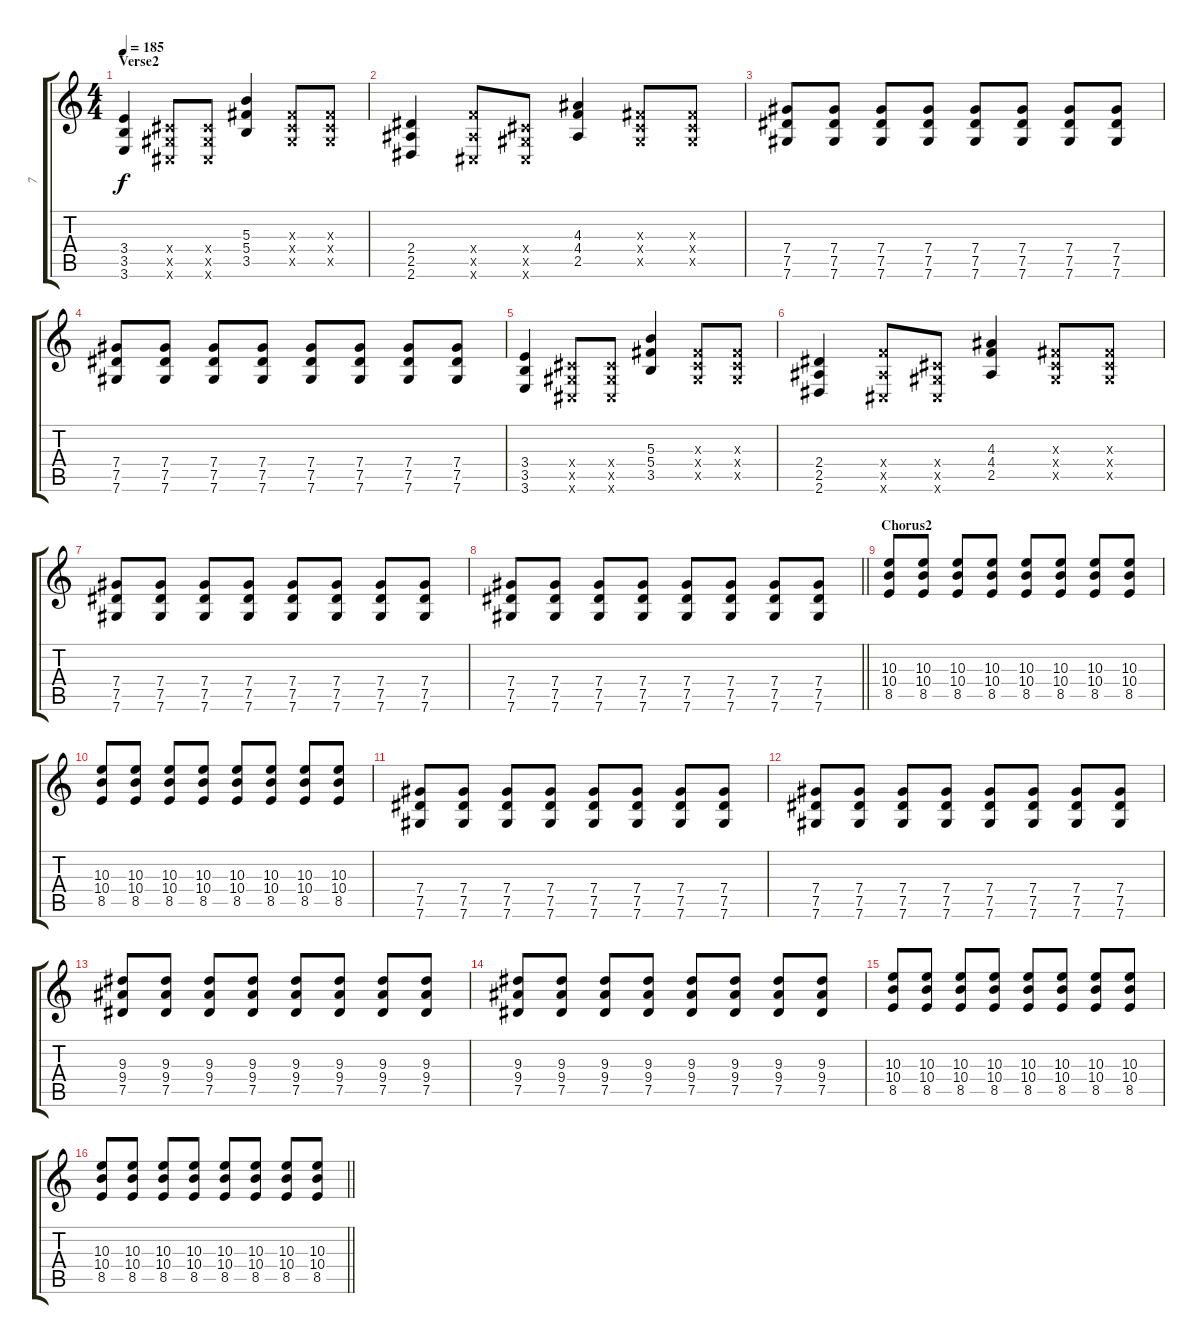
\track ("7" "7") {instrument overdrivenguitar}
\staff {score tabs}
\tuning (Eb4 Bb3 Gb3 Db3 Ab2 Db2) {hide}
\ts (4 4)
\section ("" "Verse2")
\tempo 185
\clef g2
\ks c
(3.4 3.5 3.6).4{dy f} (0.4{x} 0.5{x} 0.6{x}).8 (0.4{x} 0.5{x} 0.6{x}).8 (5.3 5.4 3.5).4 (0.3{x} 0.4{x} 0.5{x}).8 (0.3{x} 0.4{x} 0.5{x}).8 |
(2.4 2.5 2.6).4 (4.4{x} 2.5{x} 0.6{x}).8 (0.4{x} 0.5{x} 0.6{x}).8 (4.3 4.4 2.5).4 (0.3{x} 0.4{x} 0.5{x}).8 (0.3{x} 0.4{x} 0.5{x}).8 |
(7.4 7.5 7.6).8 (7.4 7.5 7.6).8 (7.4 7.5 7.6).8 (7.4 7.5 7.6).8 (7.4 7.5 7.6).8 (7.4 7.5 7.6).8 (7.4 7.5 7.6).8 (7.4 7.5 7.6).8 |
(7.4 7.5 7.6).8 (7.4 7.5 7.6).8 (7.4 7.5 7.6).8 (7.4 7.5 7.6).8 (7.4 7.5 7.6).8 (7.4 7.5 7.6).8 (7.4 7.5 7.6).8 (7.4 7.5 7.6).8 |
(3.4 3.5 3.6).4 (0.4{x} 0.5{x} 0.6{x}).8 (0.4{x} 0.5{x} 0.6{x}).8 (5.3 5.4 3.5).4 (0.3{x} 0.4{x} 0.5{x}).8 (0.3{x} 0.4{x} 0.5{x}).8 |
(2.4 2.5 2.6).4 (4.4{x} 2.5{x} 0.6{x}).8 (0.4{x} 0.5{x} 0.6{x}).8 (4.3 4.4 2.5).4 (0.3{x} 0.4{x} 0.5{x}).8 (0.3{x} 0.4{x} 0.5{x}).8 |
(7.4 7.5 7.6).8 (7.4 7.5 7.6).8 (7.4 7.5 7.6).8 (7.4 7.5 7.6).8 (7.4 7.5 7.6).8 (7.4 7.5 7.6).8 (7.4 7.5 7.6).8 (7.4 7.5 7.6).8 |
\barLineRight lightlight
(7.4 7.5 7.6).8 (7.4 7.5 7.6).8 (7.4 7.5 7.6).8 (7.4 7.5 7.6).8 (7.4 7.5 7.6).8 (7.4 7.5 7.6).8 (7.4 7.5 7.6).8 (7.4 7.5 7.6).8 |
\section ("" "Chorus2")
(10.3 10.4 8.5).8 (10.3 10.4 8.5).8 (10.3 10.4 8.5).8 (10.3 10.4 8.5).8 (10.3 10.4 8.5).8 (10.3 10.4 8.5).8 (10.3 10.4 8.5).8 (10.3 10.4 8.5).8 |
(10.3 10.4 8.5).8 (10.3 10.4 8.5).8 (10.3 10.4 8.5).8 (10.3 10.4 8.5).8 (10.3 10.4 8.5).8 (10.3 10.4 8.5).8 (10.3 10.4 8.5).8 (10.3 10.4 8.5).8 |
(7.4 7.5 7.6).8 (7.4 7.5 7.6).8 (7.4 7.5 7.6).8 (7.4 7.5 7.6).8 (7.4 7.5 7.6).8 (7.4 7.5 7.6).8 (7.4 7.5 7.6).8 (7.4 7.5 7.6).8 |
(7.4 7.5 7.6).8 (7.4 7.5 7.6).8 (7.4 7.5 7.6).8 (7.4 7.5 7.6).8 (7.4 7.5 7.6).8 (7.4 7.5 7.6).8 (7.4 7.5 7.6).8 (7.4 7.5 7.6).8 |
(9.3 9.4 7.5).8 (9.3 9.4 7.5).8 (9.3 9.4 7.5).8 (9.3 9.4 7.5).8 (9.3 9.4 7.5).8 (9.3 9.4 7.5).8 (9.3 9.4 7.5).8 (9.3 9.4 7.5).8 |
(9.3 9.4 7.5).8 (9.3 9.4 7.5).8 (9.3 9.4 7.5).8 (9.3 9.4 7.5).8 (9.3 9.4 7.5).8 (9.3 9.4 7.5).8 (9.3 9.4 7.5).8 (9.3 9.4 7.5).8 |
(10.3 10.4 8.5).8 (10.3 10.4 8.5).8 (10.3 10.4 8.5).8 (10.3 10.4 8.5).8 (10.3 10.4 8.5).8 (10.3 10.4 8.5).8 (10.3 10.4 8.5).8 (10.3 10.4 8.5).8 |
\barLineRight lightlight
(10.3 10.4 8.5).8 (10.3 10.4 8.5).8 (10.3 10.4 8.5).8 (10.3 10.4 8.5).8 (10.3 10.4 8.5).8 (10.3 10.4 8.5).8 (10.3 10.4 8.5).8 (10.3 10.4 8.5).8
